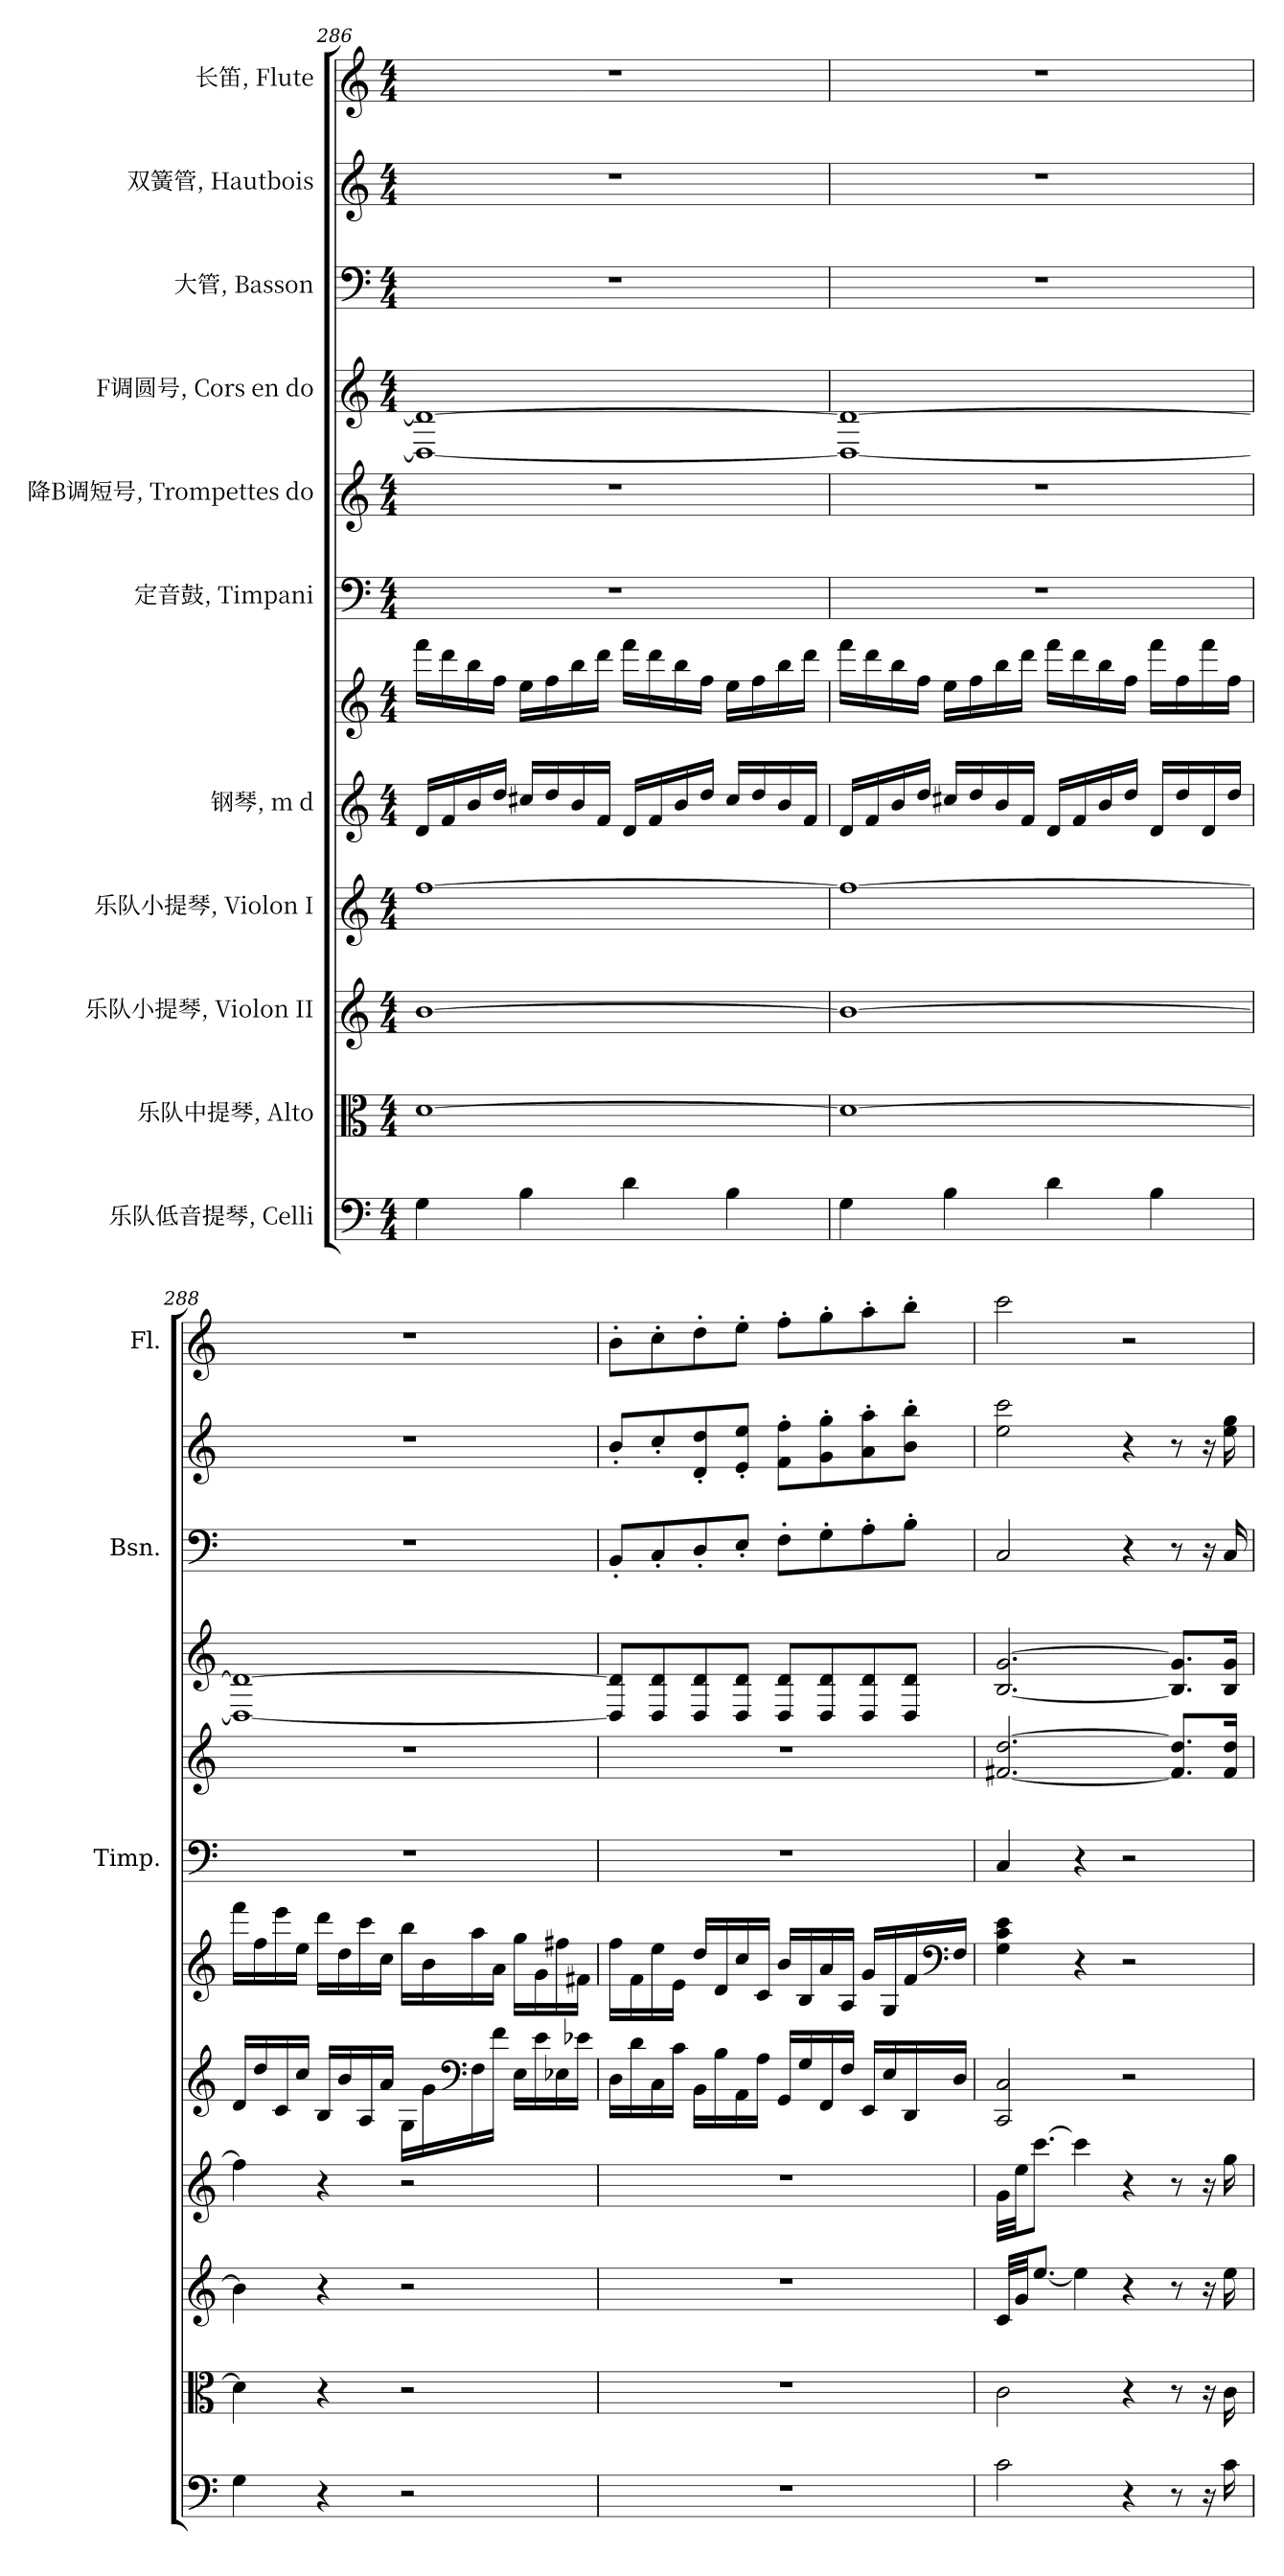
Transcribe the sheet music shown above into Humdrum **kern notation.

**kern	**kern	**kern	**kern	**kern	**kern	**kern	**kern	**kern	**kern	**kern	**kern
*part11	*part10	*part9	*part8	*part7	*part7	*part6	*part5	*part4	*part3	*part2	*part1
*staff12	*staff11	*staff10	*staff9	*staff8	*staff7	*staff6	*staff5	*staff4	*staff3	*staff2	*staff1
*I"乐队低音提琴, Celli	*I"乐队中提琴, Alto	*I"乐队小提琴, Violon II	*I"乐队小提琴, Violon I	*I"钢琴, m d	*	*I"定音鼓, Timpani	*I"降B调短号, Trompettes do	*I"F调圆号, Cors en do	*I"大管, Basson	*I"双簧管, Hautbois	*I"长笛, Flute
*	*	*	*	*	*	*I'Timp.	*	*	*I'Bsn.	*	*I'Fl.
!!LO:PB:g=z
*clefF4	*clefC3	*clefG2	*clefG2	*clefG2	*clefG2	*clefF4	*clefG2	*clefG2	*clefF4	*clefG2	*clefG2
*ITrd7c12	*	*	*	*	*	*	*ITrd1c2	*ITrd4c7	*	*	*
*k[]	*k[]	*k[]	*k[]	*k[]	*k[]	*k[]	*k[b-e-]	*k[b-]	*k[]	*k[]	*k[]
*M4/4	*M4/4	*M4/4	*M4/4	*M4/4	*M4/4	*M4/4	*M4/4	*M4/4	*M4/4	*M4/4	*M4/4
=286	=286	=286	=286	=286	=286	=286	=286	=286	=286	=286	=286
4GG\	[1d	[1b	[1ff	16d/LL	16fff\LL	1r	1r	1GG_ 1G_	1r	1r	1r
.	.	.	.	16f/	16ddd\	.	.	.	.	.	.
.	.	.	.	16b/	16bb\	.	.	.	.	.	.
.	.	.	.	16dd/JJ	16ff\JJ	.	.	.	.	.	.
4BB\	.	.	.	16cc#X/LL	16ee\LL	.	.	.	.	.	.
.	.	.	.	16dd/	16ff\	.	.	.	.	.	.
.	.	.	.	16b/	16bb\	.	.	.	.	.	.
.	.	.	.	16f/JJ	16ddd\JJ	.	.	.	.	.	.
4D\	.	.	.	16d/LL	16fff\LL	.	.	.	.	.	.
.	.	.	.	16f/	16ddd\	.	.	.	.	.	.
.	.	.	.	16b/	16bb\	.	.	.	.	.	.
.	.	.	.	16dd/JJ	16ff\JJ	.	.	.	.	.	.
4BB\	.	.	.	16cc#/LL	16ee\LL	.	.	.	.	.	.
.	.	.	.	16dd/	16ff\	.	.	.	.	.	.
.	.	.	.	16b/	16bb\	.	.	.	.	.	.
.	.	.	.	16f/JJ	16ddd\JJ	.	.	.	.	.	.
=287	=287	=287	=287	=287	=287	=287	=287	=287	=287	=287	=287
4GG\	1d_	1b_	1ff_	16d/LL	16fff\LL	1r	1r	1GG_ 1G_	1r	1r	1r
.	.	.	.	16f/	16ddd\	.	.	.	.	.	.
.	.	.	.	16b/	16bb\	.	.	.	.	.	.
.	.	.	.	16dd/JJ	16ff\JJ	.	.	.	.	.	.
4BB\	.	.	.	16cc#X/LL	16ee\LL	.	.	.	.	.	.
.	.	.	.	16dd/	16ff\	.	.	.	.	.	.
.	.	.	.	16b/	16bb\	.	.	.	.	.	.
.	.	.	.	16f/JJ	16ddd\JJ	.	.	.	.	.	.
4D\	.	.	.	16d/LL	16fff\LL	.	.	.	.	.	.
.	.	.	.	16f/	16ddd\	.	.	.	.	.	.
.	.	.	.	16b/	16bb\	.	.	.	.	.	.
.	.	.	.	16dd/JJ	16ff\JJ	.	.	.	.	.	.
4BB\	.	.	.	16d/LL	16fff\LL	.	.	.	.	.	.
.	.	.	.	16dd/	16ff\	.	.	.	.	.	.
.	.	.	.	16d/	16fff\	.	.	.	.	.	.
.	.	.	.	16dd/JJ	16ff\JJ	.	.	.	.	.	.
!!LO:PB:g=z
=288	=288	=288	=288	=288	=288	=288	=288	=288	=288	=288	=288
4GG\	4d\]	4b\]	4ff\]	16d/LL	16fff\LL	1r	1r	1GG_ 1G_	1r	1r	1r
.	.	.	.	16dd/	16ff\	.	.	.	.	.	.
.	.	.	.	16c/	16eee\	.	.	.	.	.	.
.	.	.	.	16cc/JJ	16ee\JJ	.	.	.	.	.	.
4r	4r	4r	4r	16B/LL	16ddd\LL	.	.	.	.	.	.
.	.	.	.	16b/	16dd\	.	.	.	.	.	.
.	.	.	.	16A/	16ccc\	.	.	.	.	.	.
.	.	.	.	16a/JJ	16cc\JJ	.	.	.	.	.	.
2r	2r	2r	2r	16G\LL	16bb\LL	.	.	.	.	.	.
.	.	.	.	16g\	16b\	.	.	.	.	.	.
*	*	*	*	*clefF4	*	*	*	*	*	*	*
.	.	.	.	16F\	16aa\	.	.	.	.	.	.
.	.	.	.	16f\JJ	16a\JJ	.	.	.	.	.	.
.	.	.	.	16E\LL	16gg\LL	.	.	.	.	.	.
.	.	.	.	16e\	16g\	.	.	.	.	.	.
.	.	.	.	16E-X\	16ff#X\	.	.	.	.	.	.
.	.	.	.	16e-X\JJ	16f#X\JJ	.	.	.	.	.	.
=289	=289	=289	=289	=289	=289	=289	=289	=289	=289	=289	=289
1r	1r	1r	1r	16D\LL	16ff\LL	1r	1r	8GG/] 8G/]L	8BB'/L	8b'/L	8b'\L
.	.	.	.	16d\	16f\	.	.	.	.	.	.
.	.	.	.	16C\	16ee\	.	.	8GG/ 8G/	8C'/	8cc'/	8cc'\
.	.	.	.	16c\JJ	16e\JJ	.	.	.	.	.	.
.	.	.	.	16BB\LL	16dd/LL	.	.	8GG/ 8G/	8D'/	8d/' 8dd/'	8dd'\
.	.	.	.	16B\	16d/	.	.	.	.	.	.
.	.	.	.	16AA\	16cc/	.	.	8GG/ 8G/J	8E'/J	8e/' 8ee/'J	8ee'\J
.	.	.	.	16A\JJ	16c/JJ	.	.	.	.	.	.
.	.	.	.	16GG/LL	16b/LL	.	.	8GG/ 8G/L	8F'\L	8f\' 8ff\'L	8ff'\L
.	.	.	.	16G/	16B/	.	.	.	.	.	.
.	.	.	.	16FF/	16a/	.	.	8GG/ 8G/	8G'\	8g\' 8gg\'	8gg'\
.	.	.	.	16F/JJ	16A/JJ	.	.	.	.	.	.
.	.	.	.	16EE/LL	16g/LL	.	.	8GG/ 8G/	8A'\	8a\' 8aa\'	8aa'\
.	.	.	.	16E/	16G/	.	.	.	.	.	.
.	.	.	.	16DD/	16f/	.	.	8GG/ 8G/J	8B'\J	8b\' 8bb\'J	8bb'\J
*	*	*	*	*	*clefF4	*	*	*	*	*	*
.	.	.	.	16D/JJ	16F/JJ	.	.	.	.	.	.
!!LO:PB:g=z
=290	=290	=290	=290	=290	=290	=290	=290	=290	=290	=290	=290
2C\	2c\	32c/LLL	32g\LLL	2CC/ 2C/	4G\ 4c\ 4e\	4C/	[2.en/ [2.cc/	[2.E/ [2.c/	2C/	2ee\ 2ccc\	2ccc\
.	.	32g/JJ	32ee\JJ	.	.	.	.	.	.	.	.
.	.	[8.ee/J	[8.ccc\J	.	.	.	.	.	.	.	.
.	.	4ee\]	4ccc\]	.	4r	4r	.	.	.	.	.
4r	4r	4r	4r	2r	2r	2r	.	.	4r	4r	2r
8r	8r	8r	8r	.	.	.	8.e/] 8.cc/]L	8.E/] 8.c/]L	8r	8r	.
16r	16r	16r	16r	.	.	.	.	.	16r	16r	.
16C\	16c\	16ee\	16gg\	.	.	.	16e/ 16cc/Jk	16E/ 16c/Jk	16C/	16ee\ 16gg\	.
=	=	=	=	=	=	=	=	=	=	=	=
*-	*-	*-	*-	*-	*-	*-	*-	*-	*-	*-	*-
